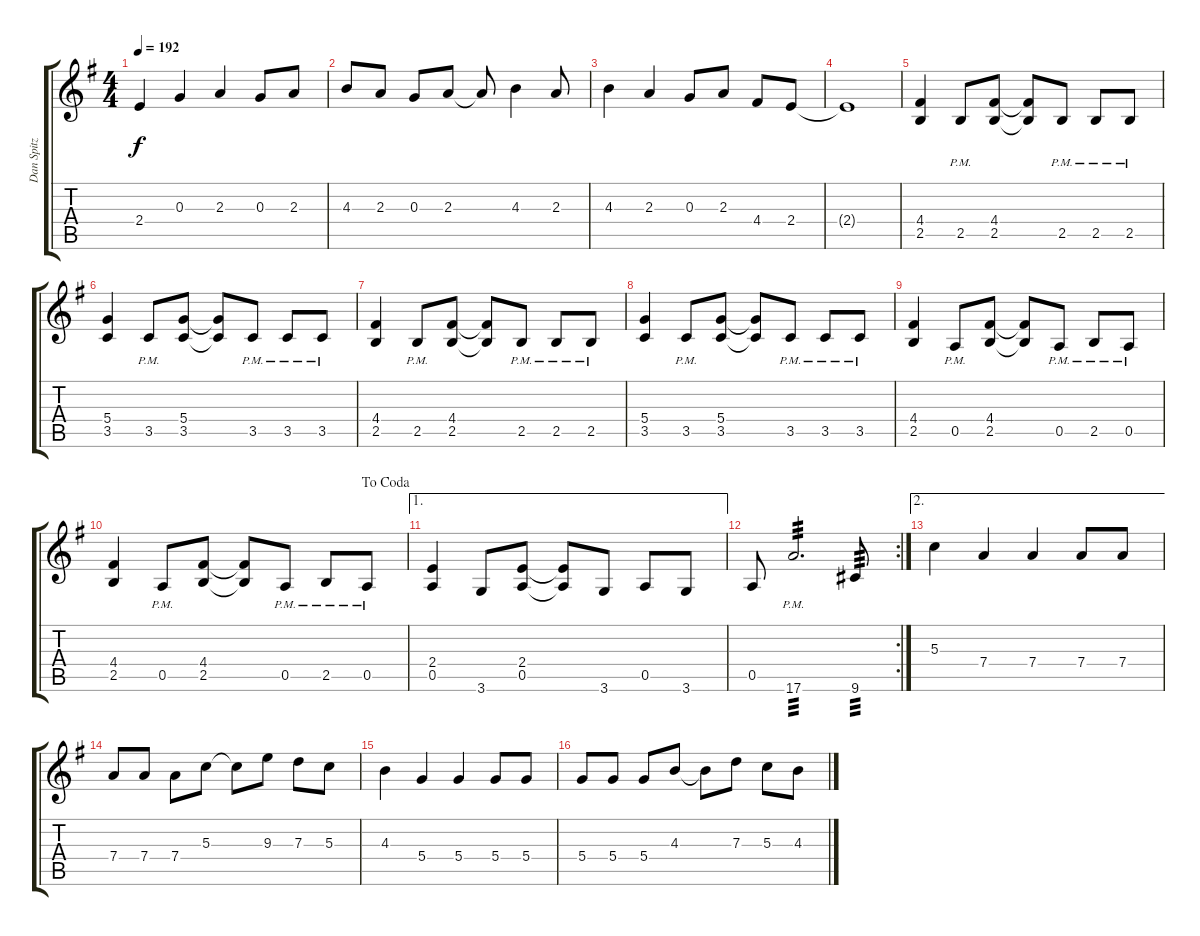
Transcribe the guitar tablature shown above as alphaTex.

\track ("Dan Spitz" "Dan Spitz") {instrument distortionguitar}
\staff {score tabs}
\tuning (E4 B3 G3 D3 A2 E2) {hide}
\ts (4 4)
\tempo 192
\clef g2
\ks g
2.4.4{dy f} 0.3.4 2.3.4 0.3.8 2.3.8 |
4.3.8 2.3.8 0.3.8 2.3.8 2.3{t}.8 4.3.4 2.3.8 |
4.3.4 2.3.4 0.3.8 2.3.8 4.4.8 2.4.8 |
2.4{t}.1 |
(4.4 2.5).4 2.5{pm}.8 (4.4 2.5).8 (4.4{t} 2.5{t}).8 2.5{pm}.8 2.5{pm}.8 2.5{pm}.8 |
(5.4 3.5).4 3.5{pm}.8 (5.4 3.5).8 (5.4{t} 3.5{t}).8 3.5{pm}.8 3.5{pm}.8 3.5{pm}.8 |
(4.4 2.5).4 2.5{pm}.8 (4.4 2.5).8 (4.4{t} 2.5{t}).8 2.5{pm}.8 2.5{pm}.8 2.5{pm}.8 |
(5.4 3.5).4 3.5{pm}.8 (5.4 3.5).8 (5.4{t} 3.5{t}).8 3.5{pm}.8 3.5{pm}.8 3.5{pm}.8 |
(4.4 2.5).4 0.5{pm}.8 (4.4 2.5).8 (4.4{t} 2.5{t}).8 0.5{pm}.8 2.5{pm}.8 0.5{pm}.8 |
\jump dacoda
(4.4 2.5).4 0.5{pm}.8 (4.4 2.5).8 (4.4{t} 2.5{t}).8 0.5{pm}.8 2.5{pm}.8 0.5{pm}.8 |
\ae 1
(2.4 0.5).4 3.6.8 (2.4 0.5).8 (2.4{t} 0.5{t}).8 3.6.8 0.5.8 3.6.8 |
\rc 2
0.5.8 17.6{pm}.2{d tp 3} 9.6.8{tp 3} |
\ae 2
5.3.4 7.4.4 7.4.4 7.4.8 7.4.8 |
7.4.8 7.4.8 7.4.8 5.3.8 5.3{t}.8 9.3.8 7.3.8 5.3.8 |
4.3.4 5.4.4 5.4.4 5.4.8 5.4.8 |
5.4.8 5.4.8 5.4.8 4.3.8 4.3{t}.8 7.3.8 5.3.8 4.3.8
